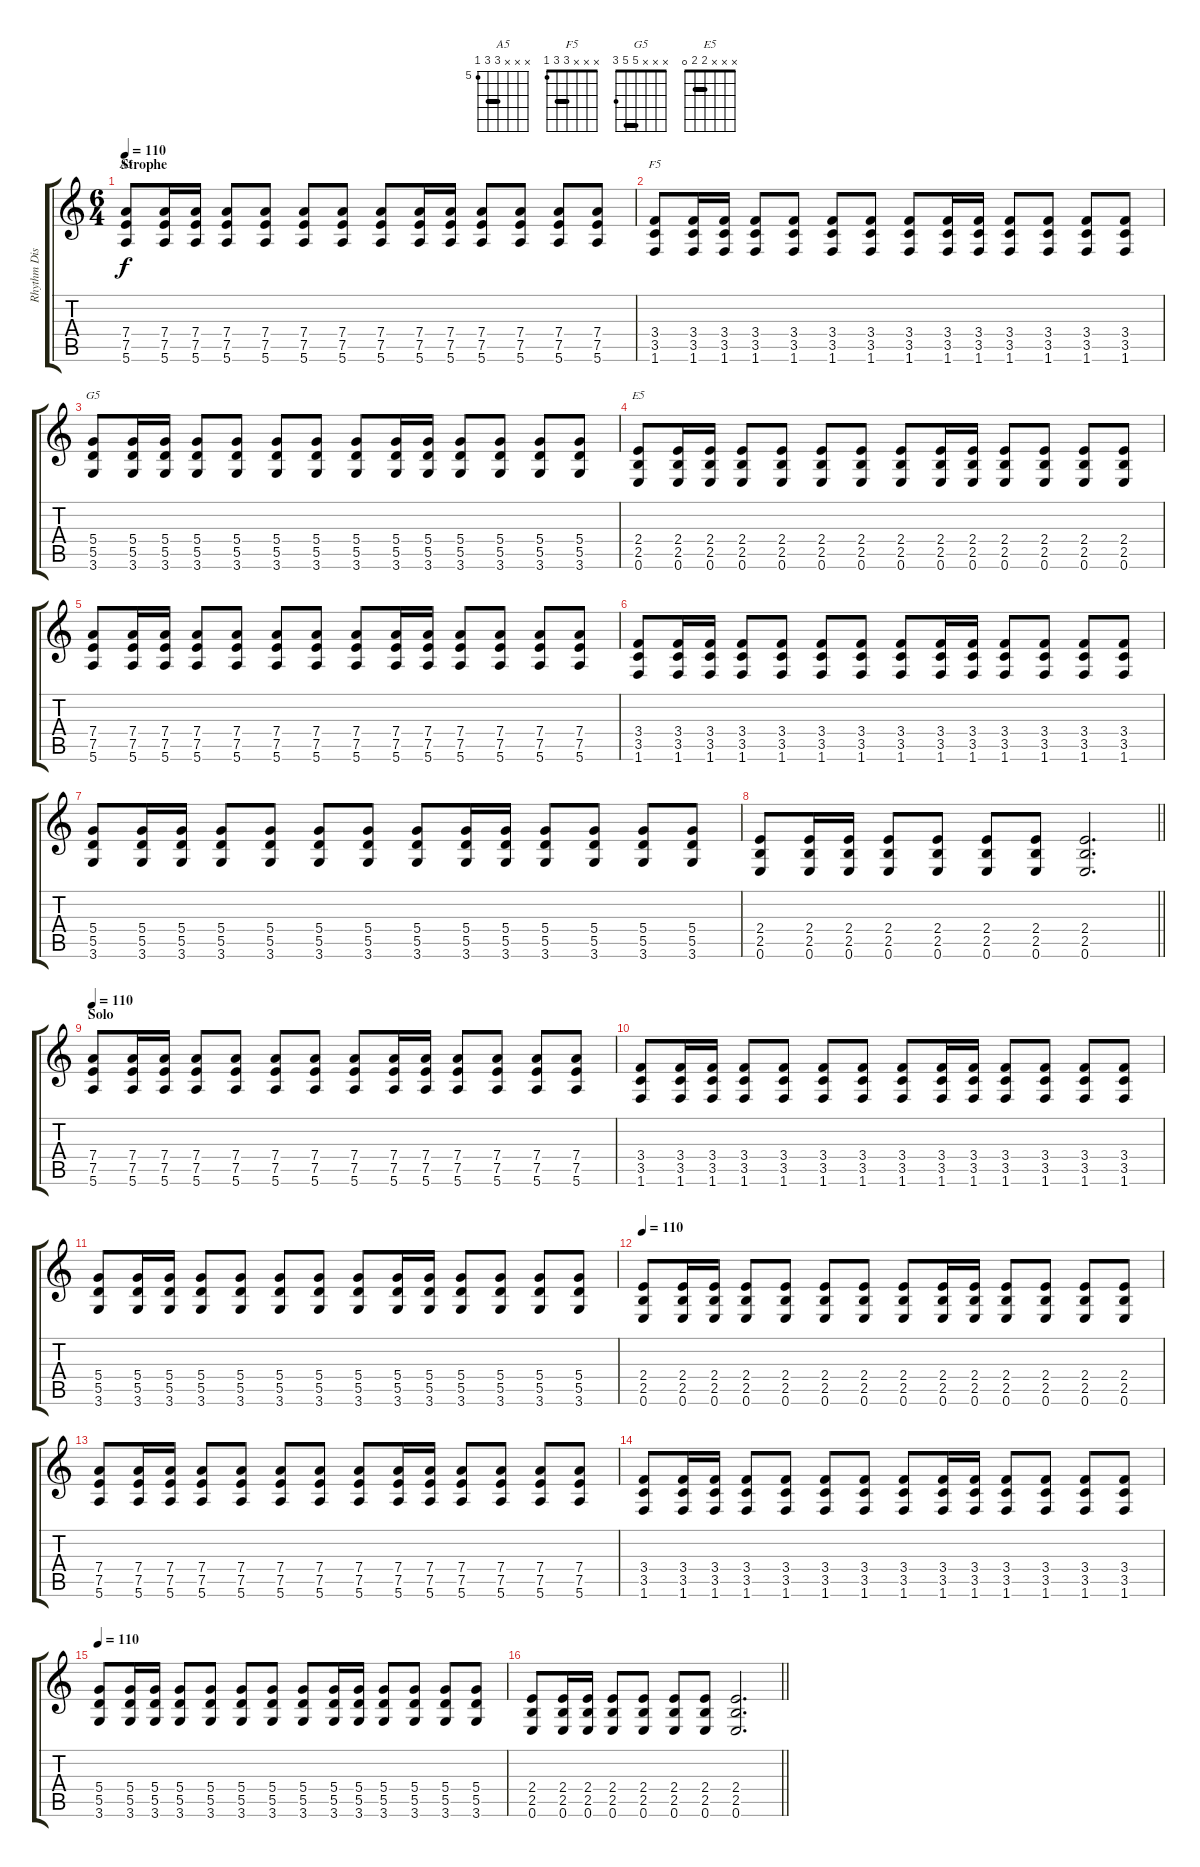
\track ("Rhythm Distortion" "Rhythm Dis") {instrument distortionguitar}
\staff {score tabs}
\tuning (E4 B3 G3 D3 A2 E2) {hide}
\chord ("A5" x x x 7 7 5) {firstfret 5 barre 7}
\chord ("F5" x x x 3 3 1) {barre 3}
\chord ("G5" x x x 5 5 3) {barre 5}
\chord ("E5" x x x 2 2 0) {barre 2}
\ts (6 4)
\section ("" "Strophe")
\tempo 110
\clef g2
\ks c
(7.4 7.5 5.6).8{ch "A5" dy f} (7.4 7.5 5.6).16 (7.4 7.5 5.6).16 (7.4 7.5 5.6).8 (7.4 7.5 5.6).8 (7.4 7.5 5.6).8 (7.4 7.5 5.6).8 (7.4 7.5 5.6).8 (7.4 7.5 5.6).16 (7.4 7.5 5.6).16 (7.4 7.5 5.6).8 (7.4 7.5 5.6).8 (7.4 7.5 5.6).8 (7.4 7.5 5.6).8 |
(3.4 3.5 1.6).8{ch "F5"} (3.4 3.5 1.6).16 (3.4 3.5 1.6).16 (3.4 3.5 1.6).8 (3.4 3.5 1.6).8 (3.4 3.5 1.6).8 (3.4 3.5 1.6).8 (3.4 3.5 1.6).8 (3.4 3.5 1.6).16 (3.4 3.5 1.6).16 (3.4 3.5 1.6).8 (3.4 3.5 1.6).8 (3.4 3.5 1.6).8 (3.4 3.5 1.6).8 |
(5.4 5.5 3.6).8{ch "G5"} (5.4 5.5 3.6).16 (5.4 5.5 3.6).16 (5.4 5.5 3.6).8 (5.4 5.5 3.6).8 (5.4 5.5 3.6).8 (5.4 5.5 3.6).8 (5.4 5.5 3.6).8 (5.4 5.5 3.6).16 (5.4 5.5 3.6).16 (5.4 5.5 3.6).8 (5.4 5.5 3.6).8 (5.4 5.5 3.6).8 (5.4 5.5 3.6).8 |
(2.4 2.5 0.6).8{ch "E5"} (2.4 2.5 0.6).16 (2.4 2.5 0.6).16 (2.4 2.5 0.6).8 (2.4 2.5 0.6).8 (2.4 2.5 0.6).8 (2.4 2.5 0.6).8 (2.4 2.5 0.6).8 (2.4 2.5 0.6).16 (2.4 2.5 0.6).16 (2.4 2.5 0.6).8 (2.4 2.5 0.6).8 (2.4 2.5 0.6).8 (2.4 2.5 0.6).8 |
(7.4 7.5 5.6).8 (7.4 7.5 5.6).16 (7.4 7.5 5.6).16 (7.4 7.5 5.6).8 (7.4 7.5 5.6).8 (7.4 7.5 5.6).8 (7.4 7.5 5.6).8 (7.4 7.5 5.6).8 (7.4 7.5 5.6).16 (7.4 7.5 5.6).16 (7.4 7.5 5.6).8 (7.4 7.5 5.6).8 (7.4 7.5 5.6).8 (7.4 7.5 5.6).8 |
(3.4 3.5 1.6).8 (3.4 3.5 1.6).16 (3.4 3.5 1.6).16 (3.4 3.5 1.6).8 (3.4 3.5 1.6).8 (3.4 3.5 1.6).8 (3.4 3.5 1.6).8 (3.4 3.5 1.6).8 (3.4 3.5 1.6).16 (3.4 3.5 1.6).16 (3.4 3.5 1.6).8 (3.4 3.5 1.6).8 (3.4 3.5 1.6).8 (3.4 3.5 1.6).8 |
(5.4 5.5 3.6).8 (5.4 5.5 3.6).16 (5.4 5.5 3.6).16 (5.4 5.5 3.6).8 (5.4 5.5 3.6).8 (5.4 5.5 3.6).8 (5.4 5.5 3.6).8 (5.4 5.5 3.6).8 (5.4 5.5 3.6).16 (5.4 5.5 3.6).16 (5.4 5.5 3.6).8 (5.4 5.5 3.6).8 (5.4 5.5 3.6).8 (5.4 5.5 3.6).8 |
\barLineRight lightlight
(2.4 2.5 0.6).8 (2.4 2.5 0.6).16 (2.4 2.5 0.6).16 (2.4 2.5 0.6).8 (2.4 2.5 0.6).8 (2.4 2.5 0.6).8 (2.4 2.5 0.6).8 (2.4 2.5 0.6).2{d} |
\section ("" "Solo")
\tempo 110
(7.4 7.5 5.6).8 (7.4 7.5 5.6).16 (7.4 7.5 5.6).16 (7.4 7.5 5.6).8 (7.4 7.5 5.6).8 (7.4 7.5 5.6).8 (7.4 7.5 5.6).8 (7.4 7.5 5.6).8 (7.4 7.5 5.6).16 (7.4 7.5 5.6).16 (7.4 7.5 5.6).8 (7.4 7.5 5.6).8 (7.4 7.5 5.6).8 (7.4 7.5 5.6).8 |
(3.4 3.5 1.6).8 (3.4 3.5 1.6).16 (3.4 3.5 1.6).16 (3.4 3.5 1.6).8 (3.4 3.5 1.6).8 (3.4 3.5 1.6).8 (3.4 3.5 1.6).8 (3.4 3.5 1.6).8 (3.4 3.5 1.6).16 (3.4 3.5 1.6).16 (3.4 3.5 1.6).8 (3.4 3.5 1.6).8 (3.4 3.5 1.6).8 (3.4 3.5 1.6).8 |
(5.4 5.5 3.6).8 (5.4 5.5 3.6).16 (5.4 5.5 3.6).16 (5.4 5.5 3.6).8 (5.4 5.5 3.6).8 (5.4 5.5 3.6).8 (5.4 5.5 3.6).8 (5.4 5.5 3.6).8 (5.4 5.5 3.6).16 (5.4 5.5 3.6).16 (5.4 5.5 3.6).8 (5.4 5.5 3.6).8 (5.4 5.5 3.6).8 (5.4 5.5 3.6).8 |
\tempo 110
(2.4 2.5 0.6).8 (2.4 2.5 0.6).16 (2.4 2.5 0.6).16 (2.4 2.5 0.6).8 (2.4 2.5 0.6).8 (2.4 2.5 0.6).8 (2.4 2.5 0.6).8 (2.4 2.5 0.6).8 (2.4 2.5 0.6).16 (2.4 2.5 0.6).16 (2.4 2.5 0.6).8 (2.4 2.5 0.6).8 (2.4 2.5 0.6).8 (2.4 2.5 0.6).8 |
(7.4 7.5 5.6).8 (7.4 7.5 5.6).16 (7.4 7.5 5.6).16 (7.4 7.5 5.6).8 (7.4 7.5 5.6).8 (7.4 7.5 5.6).8 (7.4 7.5 5.6).8 (7.4 7.5 5.6).8 (7.4 7.5 5.6).16 (7.4 7.5 5.6).16 (7.4 7.5 5.6).8 (7.4 7.5 5.6).8 (7.4 7.5 5.6).8 (7.4 7.5 5.6).8 |
(3.4 3.5 1.6).8 (3.4 3.5 1.6).16 (3.4 3.5 1.6).16 (3.4 3.5 1.6).8 (3.4 3.5 1.6).8 (3.4 3.5 1.6).8 (3.4 3.5 1.6).8 (3.4 3.5 1.6).8 (3.4 3.5 1.6).16 (3.4 3.5 1.6).16 (3.4 3.5 1.6).8 (3.4 3.5 1.6).8 (3.4 3.5 1.6).8 (3.4 3.5 1.6).8 |
\tempo 110
(5.4 5.5 3.6).8 (5.4 5.5 3.6).16 (5.4 5.5 3.6).16 (5.4 5.5 3.6).8 (5.4 5.5 3.6).8 (5.4 5.5 3.6).8 (5.4 5.5 3.6).8 (5.4 5.5 3.6).8 (5.4 5.5 3.6).16 (5.4 5.5 3.6).16 (5.4 5.5 3.6).8 (5.4 5.5 3.6).8 (5.4 5.5 3.6).8 (5.4 5.5 3.6).8 |
\barLineRight lightlight
(2.4 2.5 0.6).8 (2.4 2.5 0.6).16 (2.4 2.5 0.6).16 (2.4 2.5 0.6).8 (2.4 2.5 0.6).8 (2.4 2.5 0.6).8 (2.4 2.5 0.6).8 (2.4 2.5 0.6).2{d}
